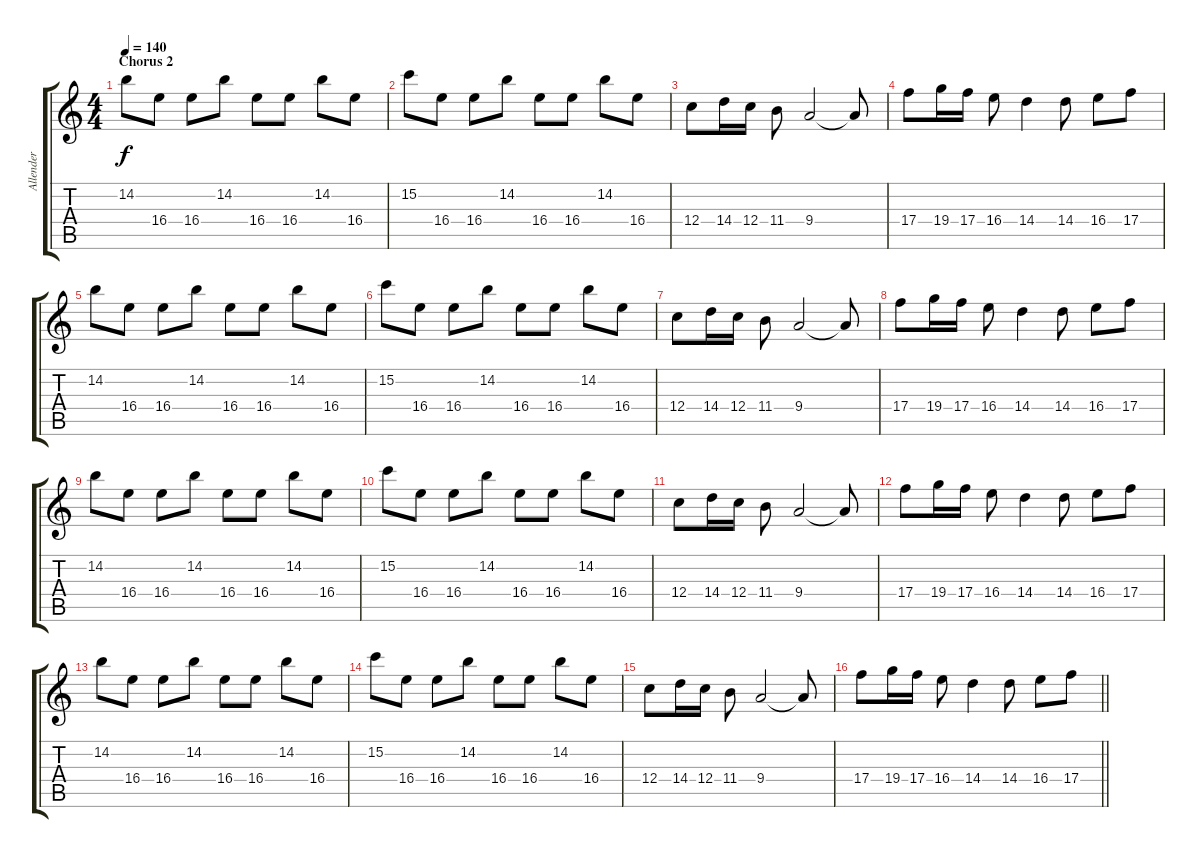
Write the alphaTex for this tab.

\track ("Allender" "Allender") {instrument distortionguitar}
\staff {score tabs}
\tuning (D4 A3 F3 C3 G2 D2) {hide}
\ts (4 4)
\section ("" "Chorus 2")
\tempo 140
\clef g2
\ks c
14.2.8{dy f} 16.4.8 16.4.8 14.2.8 16.4.8 16.4.8 14.2.8 16.4.8 |
15.2.8 16.4.8 16.4.8 14.2.8 16.4.8 16.4.8 14.2.8 16.4.8 |
12.4.8 14.4.16 12.4.16 11.4.8 9.4.2 9.4{t}.8 |
17.4.8 19.4.16 17.4.16 16.4.8 14.4.4 14.4.8 16.4.8 17.4.8 |
14.2.8 16.4.8 16.4.8 14.2.8 16.4.8 16.4.8 14.2.8 16.4.8 |
15.2.8 16.4.8 16.4.8 14.2.8 16.4.8 16.4.8 14.2.8 16.4.8 |
12.4.8 14.4.16 12.4.16 11.4.8 9.4.2 9.4{t}.8 |
17.4.8 19.4.16 17.4.16 16.4.8 14.4.4 14.4.8 16.4.8 17.4.8 |
14.2.8 16.4.8 16.4.8 14.2.8 16.4.8 16.4.8 14.2.8 16.4.8 |
15.2.8 16.4.8 16.4.8 14.2.8 16.4.8 16.4.8 14.2.8 16.4.8 |
12.4.8 14.4.16 12.4.16 11.4.8 9.4.2 9.4{t}.8 |
17.4.8 19.4.16 17.4.16 16.4.8 14.4.4 14.4.8 16.4.8 17.4.8 |
14.2.8 16.4.8 16.4.8 14.2.8 16.4.8 16.4.8 14.2.8 16.4.8 |
15.2.8 16.4.8 16.4.8 14.2.8 16.4.8 16.4.8 14.2.8 16.4.8 |
12.4.8 14.4.16 12.4.16 11.4.8 9.4.2 9.4{t}.8 |
\barLineRight lightlight
17.4.8 19.4.16 17.4.16 16.4.8 14.4.4 14.4.8 16.4.8 17.4.8
